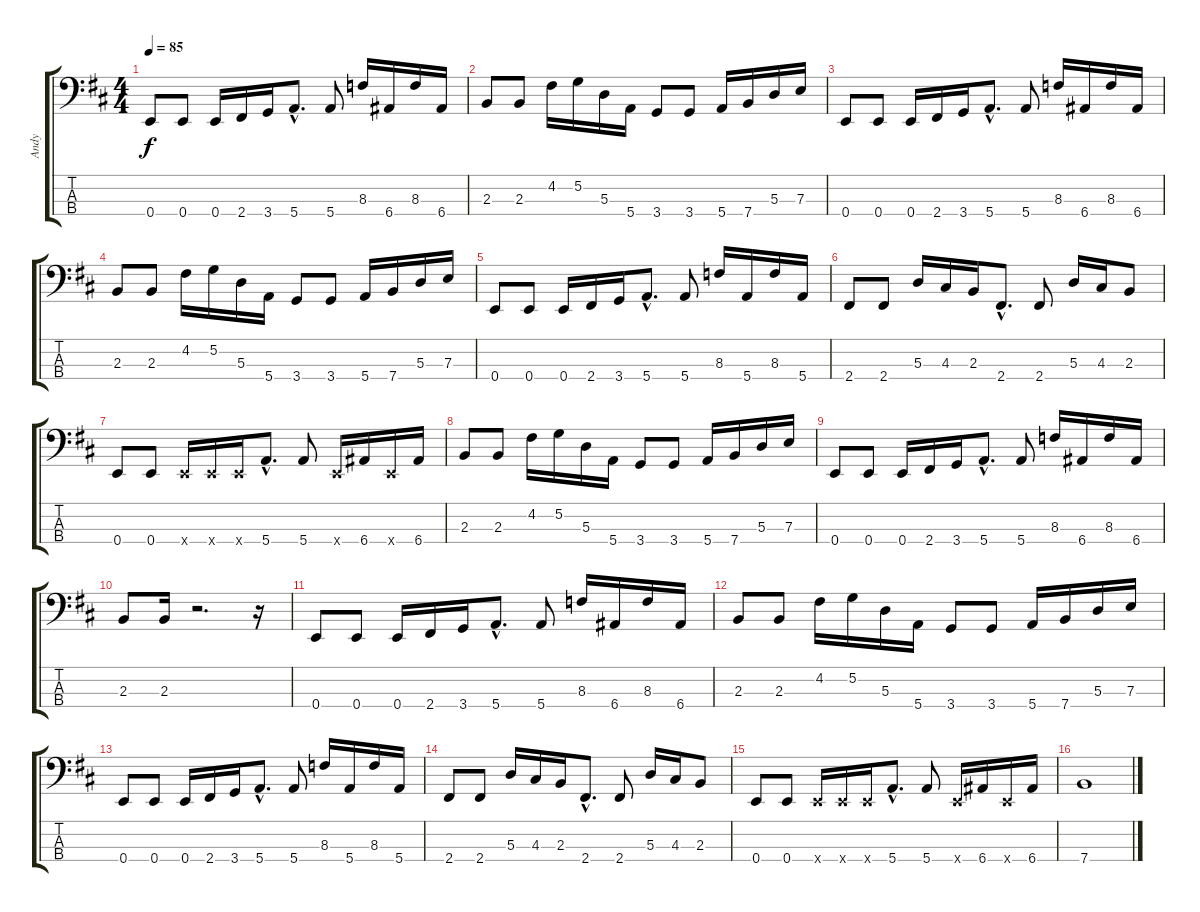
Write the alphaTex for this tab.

\track ("Andy" "Andy") {instrument electricbasspick}
\staff {score tabs}
\tuning (G2 D2 A1 E1) {hide}
\ts (4 4)
\tempo 85
\clef f4
\ks bminor
0.4.8{dy f} 0.4.8 0.4.16 2.4.16 3.4.16 5.4{hac}.8{d} 5.4.8 8.3.16 6.4.16 8.3.16 6.4.16 |
2.3.8 2.3.8 4.2.16 5.2.16 5.3.16 5.4.16 3.4.8 3.4.8 5.4.16 7.4.16 5.3.16 7.3.16 |
0.4.8 0.4.8 0.4.16 2.4.16 3.4.16 5.4{hac}.8{d} 5.4.8 8.3.16 6.4.16 8.3.16 6.4.16 |
2.3.8 2.3.8 4.2.16 5.2.16 5.3.16 5.4.16 3.4.8 3.4.8 5.4.16 7.4.16 5.3.16 7.3.16 |
0.4.8 0.4.8 0.4.16 2.4.16 3.4.16 5.4{hac}.8{d} 5.4.8 8.3.16 5.4.16 8.3.16 5.4.16 |
2.4.8 2.4.8 5.3.16 4.3.16 2.3.16 2.4{hac}.8{d} 2.4.8 5.3.16 4.3.16 2.3.8 |
0.4.8 0.4.8 0.4{x}.16 0.4{x}.16 0.4{x}.16 5.4{hac}.8{d} 5.4.8 0.4{x}.16 6.4.16 0.4{x}.16 6.4.16 |
2.3.8 2.3.8 4.2.16 5.2.16 5.3.16 5.4.16 3.4.8 3.4.8 5.4.16 7.4.16 5.3.16 7.3.16 |
0.4.8 0.4.8 0.4.16 2.4.16 3.4.16 5.4{hac}.8{d} 5.4.8 8.3.16 6.4.16 8.3.16 6.4.16 |
2.3.8 2.3.16 r.2{d} r.16 |
0.4.8 0.4.8 0.4.16 2.4.16 3.4.16 5.4{hac}.8{d} 5.4.8 8.3.16 6.4.16 8.3.16 6.4.16 |
2.3.8 2.3.8 4.2.16 5.2.16 5.3.16 5.4.16 3.4.8 3.4.8 5.4.16 7.4.16 5.3.16 7.3.16 |
0.4.8 0.4.8 0.4.16 2.4.16 3.4.16 5.4{hac}.8{d} 5.4.8 8.3.16 5.4.16 8.3.16 5.4.16 |
2.4.8 2.4.8 5.3.16 4.3.16 2.3.16 2.4{hac}.8{d} 2.4.8 5.3.16 4.3.16 2.3.8 |
0.4.8 0.4.8 0.4{x}.16 0.4{x}.16 0.4{x}.16 5.4{hac}.8{d} 5.4.8 0.4{x}.16 6.4.16 0.4{x}.16 6.4.16 |
7.4.1
